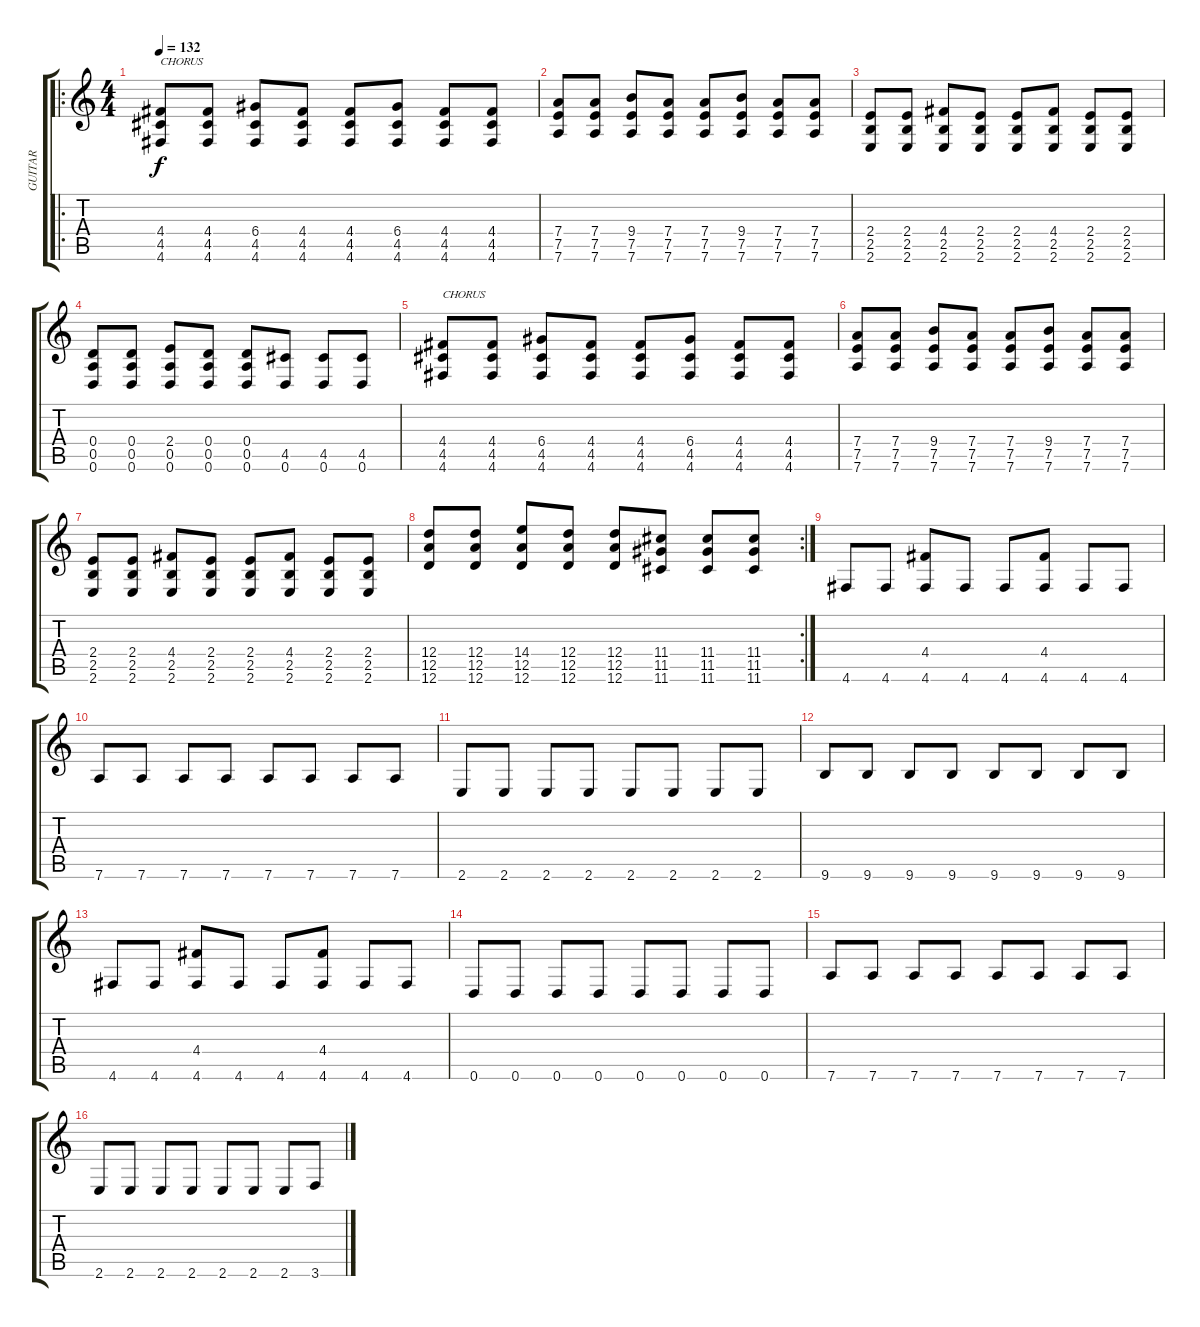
\track ("GUITAR" "GUITAR") {instrument overdrivenguitar}
\staff {score tabs}
\tuning (E4 B3 G3 D3 A2 D2) {hide}
\ro
\ts (4 4)
\tempo 132
\clef g2
\ks c
(4.4 4.5 4.6).8{txt "CHORUS" dy f} (4.4 4.5 4.6).8 (6.4 4.5 4.6).8 (4.4 4.5 4.6).8 (4.4 4.5 4.6).8 (6.4 4.5 4.6).8 (4.4 4.5 4.6).8 (4.4 4.5 4.6).8 |
(7.4 7.5 7.6).8 (7.4 7.5 7.6).8 (9.4 7.5 7.6).8 (7.4 7.5 7.6).8 (7.4 7.5 7.6).8 (9.4 7.5 7.6).8 (7.4 7.5 7.6).8 (7.4 7.5 7.6).8 |
(2.4 2.5 2.6).8 (2.4 2.5 2.6).8 (4.4 2.5 2.6).8 (2.4 2.5 2.6).8 (2.4 2.5 2.6).8 (4.4 2.5 2.6).8 (2.4 2.5 2.6).8 (2.4 2.5 2.6).8 |
(0.4 0.5 0.6).8 (0.4 0.5 0.6).8 (2.4 0.5 0.6).8 (0.4 0.5 0.6).8 (0.4 0.5 0.6).8 (4.5 0.6).8 (4.5 0.6).8 (4.5 0.6).8 |
(4.4 4.5 4.6).8{txt "CHORUS"} (4.4 4.5 4.6).8 (6.4 4.5 4.6).8 (4.4 4.5 4.6).8 (4.4 4.5 4.6).8 (6.4 4.5 4.6).8 (4.4 4.5 4.6).8 (4.4 4.5 4.6).8 |
(7.4 7.5 7.6).8 (7.4 7.5 7.6).8 (9.4 7.5 7.6).8 (7.4 7.5 7.6).8 (7.4 7.5 7.6).8 (9.4 7.5 7.6).8 (7.4 7.5 7.6).8 (7.4 7.5 7.6).8 |
(2.4 2.5 2.6).8 (2.4 2.5 2.6).8 (4.4 2.5 2.6).8 (2.4 2.5 2.6).8 (2.4 2.5 2.6).8 (4.4 2.5 2.6).8 (2.4 2.5 2.6).8 (2.4 2.5 2.6).8 |
\rc 2
(12.4 12.5 12.6).8 (12.4 12.5 12.6).8 (14.4 12.5 12.6).8 (12.4 12.5 12.6).8 (12.4 12.5 12.6).8 (11.4 11.5 11.6).8 (11.4 11.5 11.6).8 (11.4 11.5 11.6).8 |
4.6.8 4.6.8 (4.4 4.6).8 4.6.8 4.6.8 (4.4 4.6).8 4.6.8 4.6.8 |
7.6.8 7.6.8 7.6.8 7.6.8 7.6.8 7.6.8 7.6.8 7.6.8 |
2.6.8 2.6.8 2.6.8 2.6.8 2.6.8 2.6.8 2.6.8 2.6.8 |
9.6.8 9.6.8 9.6.8 9.6.8 9.6.8 9.6.8 9.6.8 9.6.8 |
4.6.8 4.6.8 (4.4 4.6).8 4.6.8 4.6.8 (4.4 4.6).8 4.6.8 4.6.8 |
0.6.8 0.6.8 0.6.8 0.6.8 0.6.8 0.6.8 0.6.8 0.6.8 |
7.6.8 7.6.8 7.6.8 7.6.8 7.6.8 7.6.8 7.6.8 7.6.8 |
2.6.8 2.6.8 2.6.8 2.6.8 2.6.8 2.6.8 2.6.8 3.6.8
